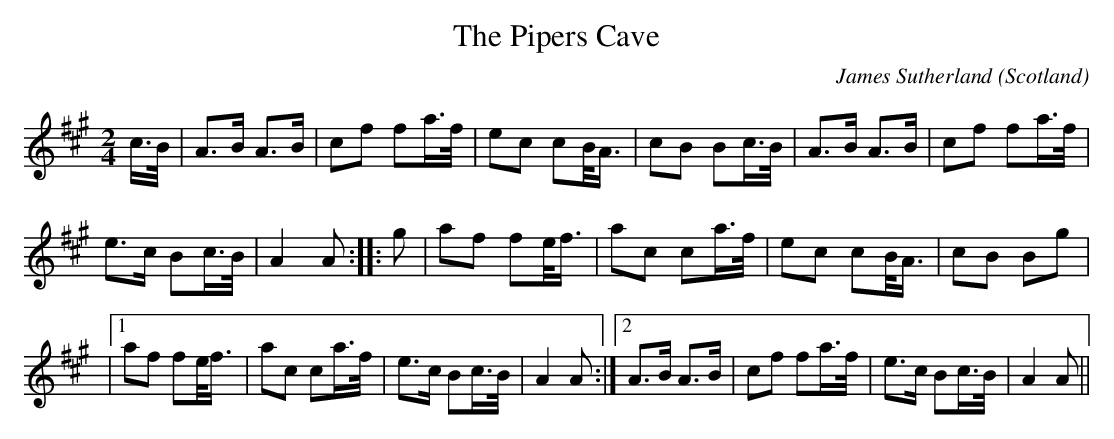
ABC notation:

X:1
T:Pipers Cave, The
O:Scotland
M:2/4
C:James Sutherland
K:A
c>B|\
A3B A3B|c2f2 f2a>f|e2c2 c2B<A|c2B2 B2c>B|\
A3B A3B|c2f2 f2a>f|
e3c B2c>B|A4 A2 :: g2|\
a2f2 f2e<f|a2c2 c2a>f|e2c2 c2B<A|c2B2 B2g2|
|1\
a2f2 f2e<f|a2c2 c2a>f|e3c B2c>B|A4 A2:|2\
A3B A3B|c2f2 f2a>f|e3c B2c>B|A4 A2||
